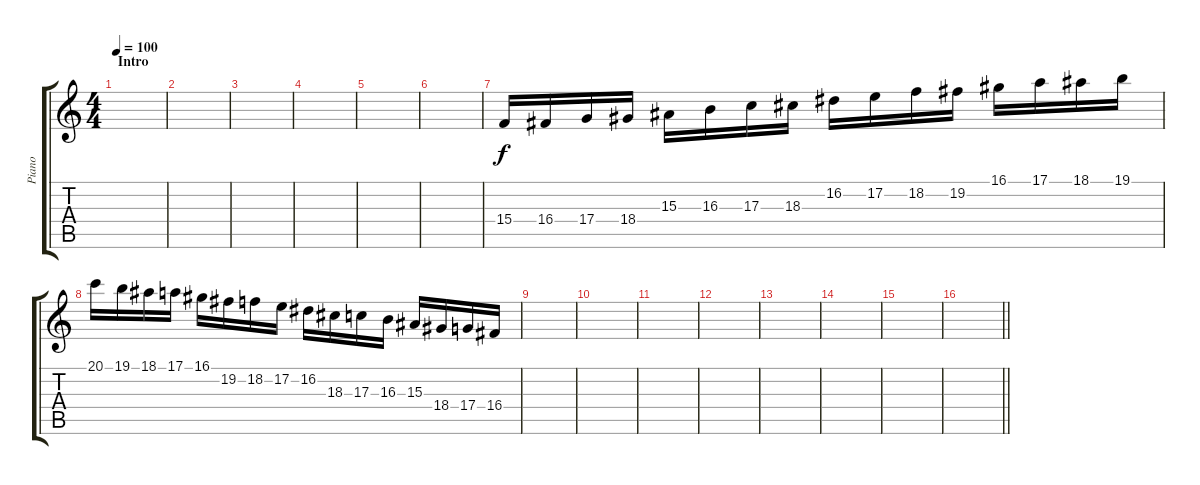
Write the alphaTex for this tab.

\track ("Piano" "Piano") {instrument acousticgrandpiano}
\staff {score tabs}
\tuning (E4 B3 G3 D3 A2 E2) {hide}
\ts (4 4)
\section ("" "Intro")
\tempo 100
\clef g2
\ks c
|
|
|
|
|
|
15.4.16 16.4.16 17.4.16 18.4.16 15.3.16 16.3.16 17.3.16 18.3.16 16.2.16 17.2.16 18.2.16 19.2.16 16.1.16 17.1.16 18.1.16 19.1.16 |
20.1.16 19.1.16 18.1.16 17.1.16 16.1.16 19.2.16 18.2.16 17.2.16 16.2.16 18.3.16 17.3.16 16.3.16 15.3.16 18.4.16 17.4.16 16.4.16 |
|
|
|
|
|
|
|
\barLineRight lightlight
